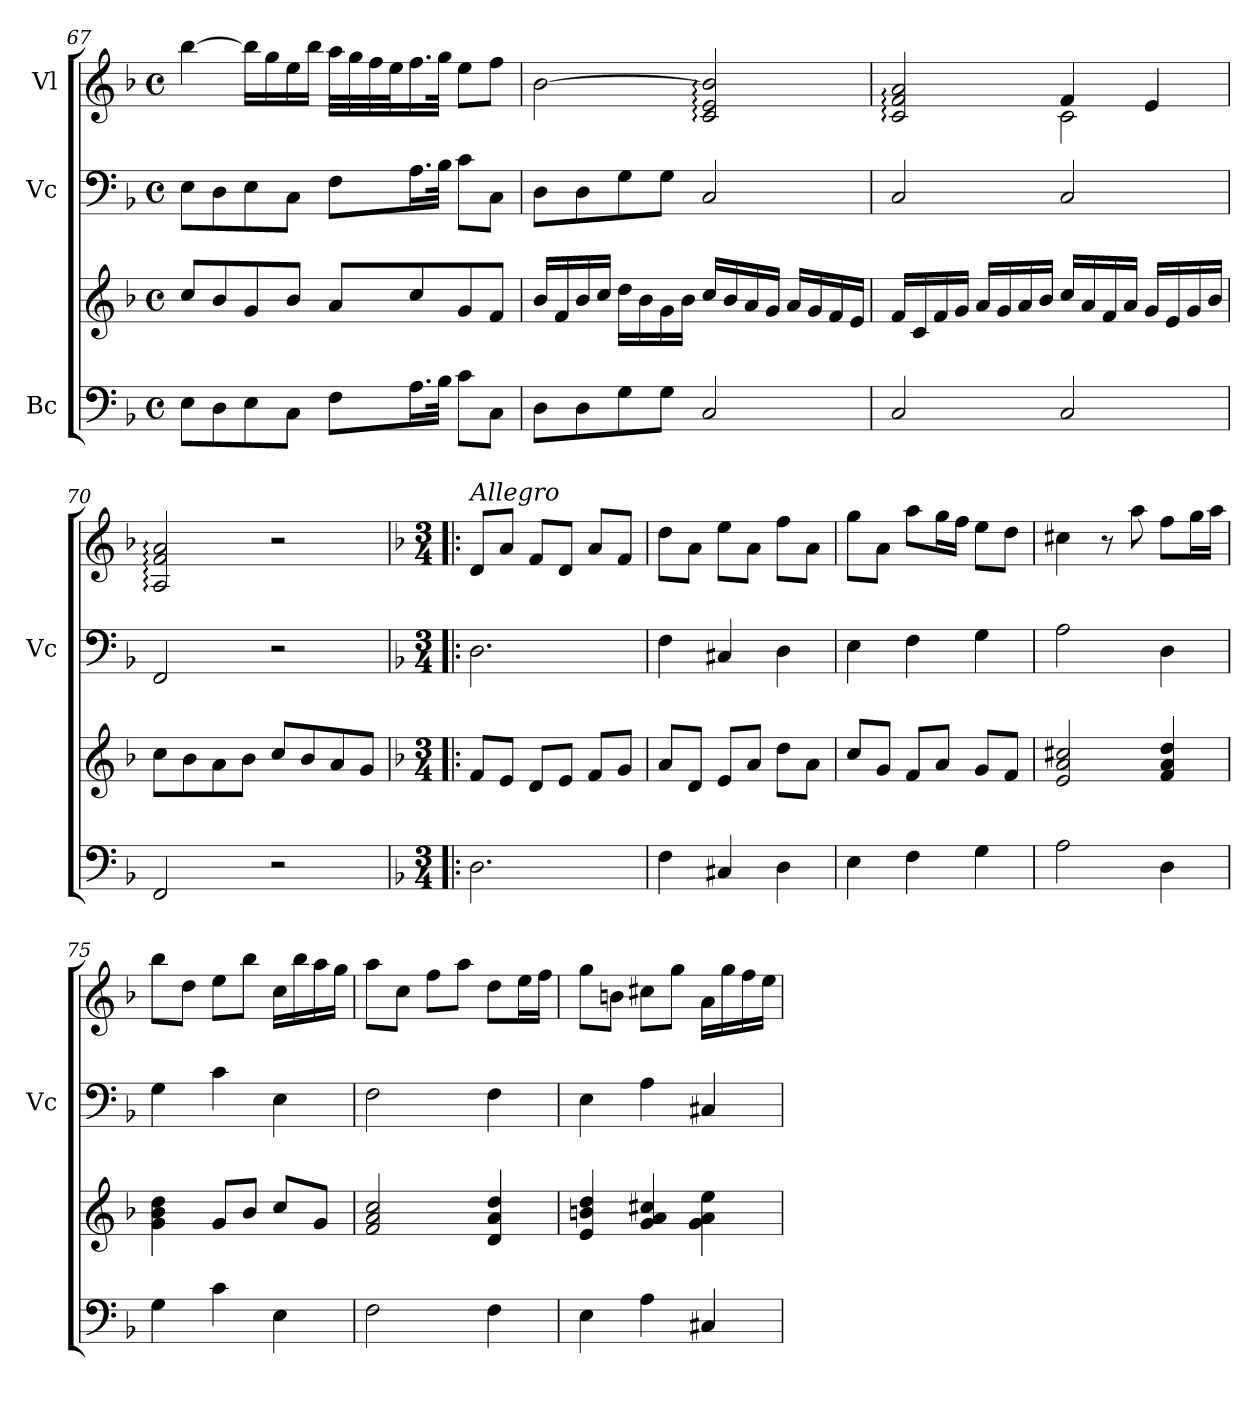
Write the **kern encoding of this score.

**kern	**kern	**kern	**kern
*part3	*part3	*part2	*part1
*staff4	*staff3	*staff2	*staff1
*I"Bc	*	*I"Vc	*I"Vl
*	*	*I'Vc	*
*clefF4	*clefG2	*clefF4	*clefG2
*k[b-]	*k[b-]	*k[b-]	*k[b-]
*M4/4	*M4/4	*M4/4	*M4/4
*met(c)	*met(c)	*met(c)	*met(c)
=67	=67	=67	=67
8E\L	8cc/L	8E\L	[4bb-\
8D\	8b-/	8D\	.
8E\	8g/	8E\	16bb-\LL]
.	.	.	16gg\
8C\J	8b-/J	8C\J	16ee\
.	.	.	16bb-\JJ
8F\L	8a/L	8F\L	32aa\LLL
.	.	.	32gg\
.	.	.	32ff\
.	.	.	32ee\J
16.A\L	8cc/	16.A\L	16.ff\
32B-\JJk	.	32B-\JJk	32gg\JJk
8c\L	8g/	8c\L	8ee\L
8C\J	8f/J	8C\J	8ff\J
=68	=68	=68	=68
8D\L	16b-/LL	8D\L	[2b-\
.	16f/	.	.
8D\	16b-/	8D\	.
.	16cc/JJ	.	.
8G\	16dd\LL	8G\	.
.	16b-\	.	.
8G\J	16g\	8G\J	.
.	16b-\JJ	.	.
2C/	16cc/LL	2C/	2c/: 2e/: 2b-/]:
.	16b-/	.	.
.	16a/	.	.
.	16g/JJ	.	.
.	16a/LL	.	.
.	16g/	.	.
.	16f/	.	.
.	16e/JJ	.	.
!!LO:PB:g=z
=69	=69	=69	=69
*	*	*	*^
2C/	16f/LL	2C/	2c/: 2f/: 2a/:	2ryy
.	16c/	.	.	.
.	16f/	.	.	.
.	16g/JJ	.	.	.
.	16a/LL	.	.	.
.	16g/	.	.	.
.	16a/	.	.	.
.	16b-/JJ	.	.	.
2C/	16cc/LL	2C/	4f/	2c\
.	16a/	.	.	.
.	16f/	.	.	.
.	16a/JJ	.	.	.
.	16g/LL	.	4e/	.
.	16e/	.	.	.
.	16g/	.	.	.
.	16b-/JJ	.	.	.
*	*	*	*v	*v
=70	=70	=70	=70
*	*	*	*MM120
2FF/	8cc\L	2FF/	2A/: 2f/: 2a/:
.	8b-\	.	.
.	8a\	.	.
.	8b-\J	.	.
2r	8cc/L	2r	2r
.	8b-/	.	.
.	8a/	.	.
.	8g/J	.	.
=71!|:	=71!|:	=71!|:	=71!|:
*	*	*k[b-]	*k[b-]
*M3/4	*M3/4	*M3/4	*M3/4
!	!	!	!LO:TX:a:i:t=Allegro
2.D\	8f/L	2.D\	8d/L
.	8e/J	.	8a/J
.	8d/L	.	8f/L
.	8e/J	.	8d/J
.	8f/L	.	8a/L
.	8g/J	.	8f/J
=72	=72	=72	=72
4F\	8a/L	4F\	8dd\L
.	8d/J	.	8a\J
4C#X/	8e/L	4C#X/	8ee\L
.	8a/J	.	8a\J
4D\	8dd\L	4D\	8ff\L
.	8a\J	.	8a\J
=73	=73	=73	=73
4E\	8cc/L	4E\	8gg\L
.	8g/J	.	8a\J
4F\	8f/L	4F\	8aa\L
.	8a/J	.	16gg\L
.	.	.	16ff\JJ
4G\	8g/L	4G\	8ee\L
.	8f/J	.	8dd\J
=74	=74	=74	=74
2A\	2e/ 2a/ 2cc#X/	2A\	4cc#X\
.	.	.	8r
.	.	.	8aa\
4D\	4f/ 4a/ 4dd/	4D\	8ff\L
.	.	.	16gg\L
.	.	.	16aa\JJ
!!LO:LB:g=z
=75	=75	=75	=75
4G\	4g\ 4b-\ 4dd\	4G\	8bb-\L
.	.	.	8dd\J
4c\	8g/L	4c\	8ee\L
.	8b-/J	.	8bb-\J
4E\	8cc/L	4E\	16cc\LL
.	.	.	16bb-\
.	8g/J	.	16aa\
.	.	.	16gg\JJ
=76	=76	=76	=76
2F\	2f/ 2a/ 2cc/	2F\	8aa\L
.	.	.	8cc\J
.	.	.	8ff\L
.	.	.	8aa\J
4F\	4d/ 4a/ 4dd/	4F\	8dd\L
.	.	.	16ee\L
.	.	.	16ff\JJ
=77	=77	=77	=77
4E\	4e/ 4bn/ 4dd/	4E\	8gg\L
.	.	.	8bn\J
4A\	4g/ 4a/ 4cc#X/	4A\	8cc#X\L
.	.	.	8gg\J
4C#X/	4g\ 4a\ 4ee\	4C#X/	16a\LL
.	.	.	16gg\
.	.	.	16ff\
.	.	.	16ee\JJ
=	=	=	=
*-	*-	*-	*-
